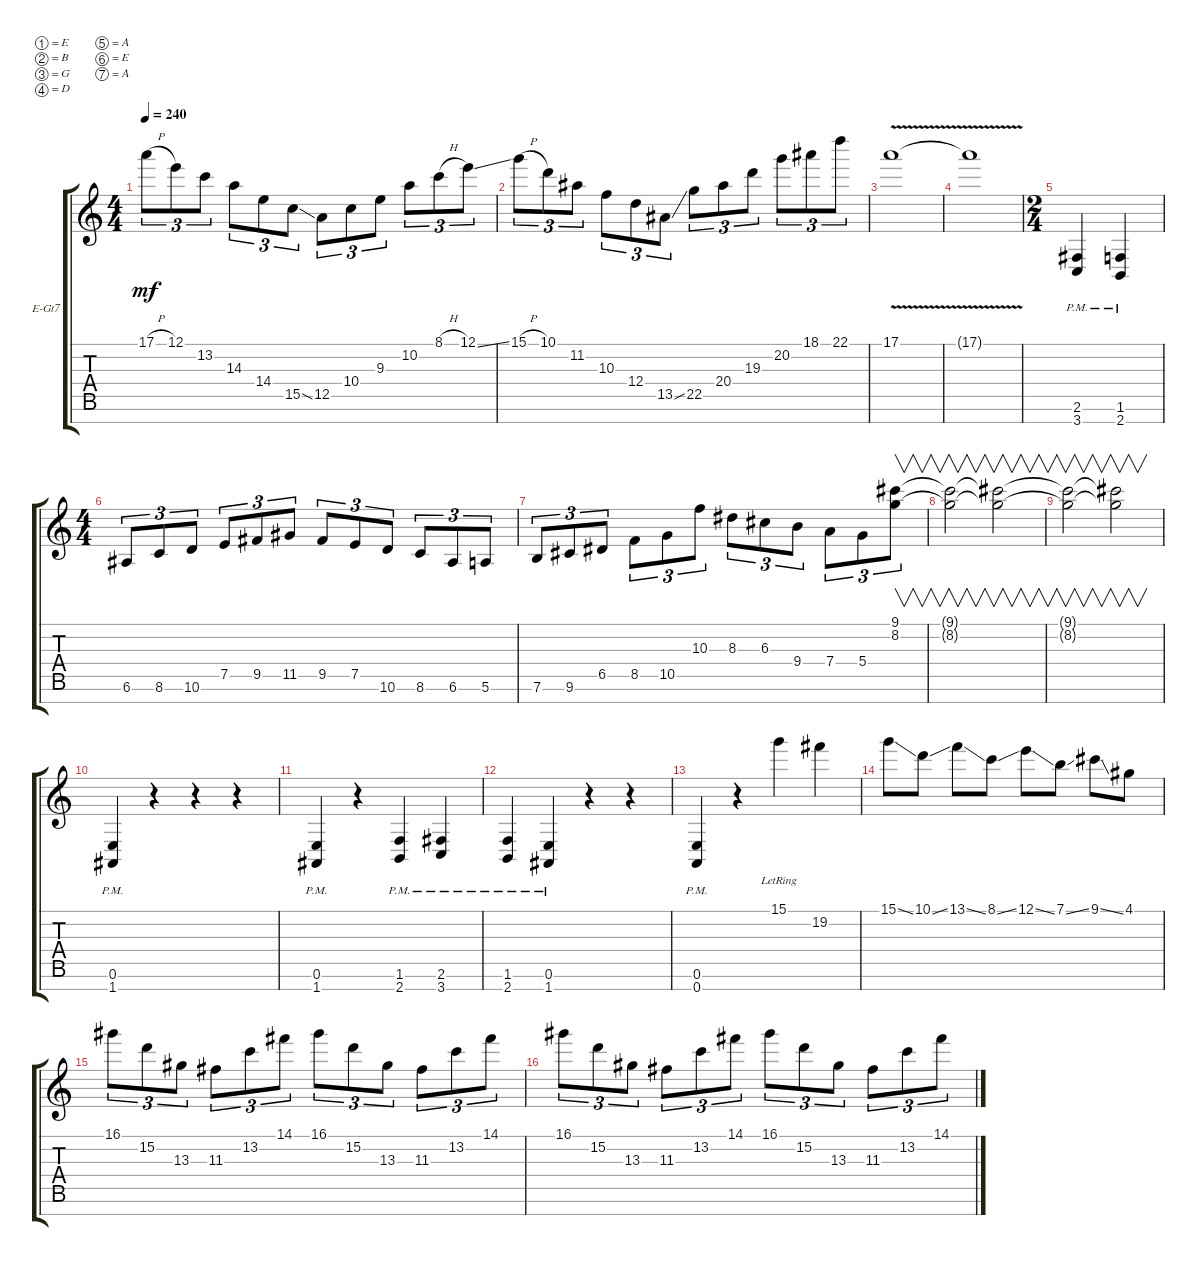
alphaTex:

\defaultSystemsLayout 4
\bracketExtendMode groupsimilarinstruments
\firstSystemTrackNameOrientation horizontal
\otherSystemsTrackNameOrientation horizontal
\track ("Electric Guitar" "E-Gt7") {instrument distortionguitar}
\staff {score tabs}
\tuning (E4 B3 G3 D3 A2 E2 A1)
\ts (4 4)
\tempo 240
\clef g2
\ks c
17.1{h}.8{tu (3 2) dy mf instrument distortionguitar} 12.1.8{tu (3 2)} 13.2.8{tu (3 2)} 14.3.8{tu (3 2)} 14.4.8{tu (3 2)} 15.5{ss}.8{tu (3 2)} 12.5.8{tu (3 2)} 10.4.8{tu (3 2)} 9.3.8{tu (3 2)} 10.2.8{tu (3 2)} 8.1{h}.8{tu (3 2)} 12.1{ss}.8{tu (3 2)} |
15.1{h}.8{tu (3 2)} 10.1.8{tu (3 2)} 11.2.8{tu (3 2)} 10.3.8{tu (3 2)} 12.4.8{tu (3 2)} 13.5{ss}.8{tu (3 2)} 22.5.8{tu (3 2)} 20.4.8{tu (3 2)} 19.3.8{tu (3 2)} 20.2.8{tu (3 2)} 18.1.8{tu (3 2)} 22.1.8{tu (3 2)} |
17.1{v}.1 |
17.1{v t}.1 |
\ts (2 4)
(3.7{pm} 2.6{pm}).4 (2.7{pm} 1.6{pm}).4 |
\ts (4 4)
6.6.8{tu (3 2)} 8.6.8{tu (3 2)} 10.6.8{tu (3 2)} 7.5.8{tu (3 2)} 9.5.8{tu (3 2)} 11.5.8{tu (3 2)} 9.5.8{tu (3 2)} 7.5.8{tu (3 2)} 10.6.8{tu (3 2)} 8.6.8{tu (3 2)} 6.6.8{tu (3 2)} 5.6.8{tu (3 2)} |
7.6.8{tu (3 2)} 9.6.8{tu (3 2)} 6.5.8{tu (3 2)} 8.5.8{tu (3 2)} 10.5.8{tu (3 2)} 10.3.8{tu (3 2)} 8.3.8{tu (3 2)} 6.3.8{tu (3 2)} 9.4.8{tu (3 2)} 7.4.8{tu (3 2)} 5.4.8{tu (3 2)} (8.2 9.1).8{v tu (3 2)} |
(8.2{t} 9.1{t}).2{v} (8.2{t} 9.1{t}).2{v} |
(8.2{t} 9.1{t}).2{v} (8.2{t} 9.1{t}).2{v} |
(1.7{pm} 0.6{pm}).4 r.4 r.4 r.4 |
(1.7{pm} 0.6{pm}).4 r.4 (2.7{pm} 1.6{pm}).4 (3.7{pm} 2.6{pm}).4 |
(2.7{pm} 1.6{pm}).4 (1.7{pm} 0.6{pm}).4 r.4 r.4 |
(0.7{pm} 0.6{pm}).4 r.4 15.1{lr}.4 19.2.4 |
15.1{ss}.8 10.1{ss}.8 13.1{ss}.8 8.1{ss}.8 12.1{ss}.8 7.1{ss}.8 9.1{ss}.8 4.1.8 |
16.1.8{tu (3 2)} 15.2.8{tu (3 2)} 13.3.8{tu (3 2)} 11.3.8{tu (3 2)} 13.2.8{tu (3 2)} 14.1.8{tu (3 2)} 16.1.8{tu (3 2)} 15.2.8{tu (3 2)} 13.3.8{tu (3 2)} 11.3.8{tu (3 2)} 13.2.8{tu (3 2)} 14.1.8{tu (3 2)} |
16.1.8{tu (3 2)} 15.2.8{tu (3 2)} 13.3.8{tu (3 2)} 11.3.8{tu (3 2)} 13.2.8{tu (3 2)} 14.1.8{tu (3 2)} 16.1.8{tu (3 2)} 15.2.8{tu (3 2)} 13.3.8{tu (3 2)} 11.3.8{tu (3 2)} 13.2.8{tu (3 2)} 14.1.8{tu (3 2)}
